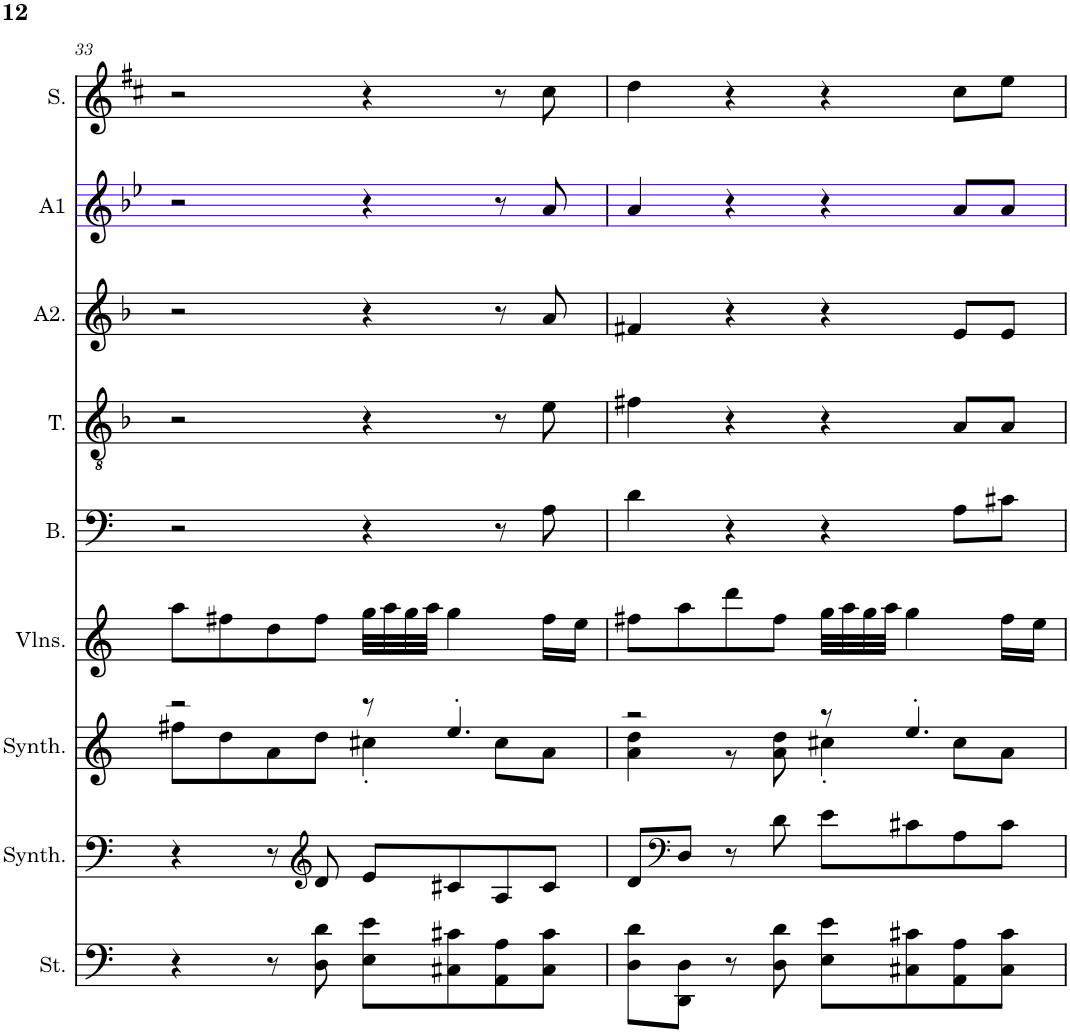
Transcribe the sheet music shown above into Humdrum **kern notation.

**kern	**kern	**kern	**kern	**kern	**kern	**kern	**kern	**kern
*part9	*part8	*part7	*part6	*part5	*part4	*part3	*part2	*part1
*staff9	*staff8	*staff7	*staff6	*staff5	*staff4	*staff3	*staff2	*staff1
*I"Cordes, D'Bass/Strings, etc	*I"Synthétiseur d'instruments à cordes, Synth strings, etc	*I"Synthétiseur d'instruments à cordes, Synth strings 2	*I"Violons, 1st violins	*I"Basse	*I"Ténor	*I"Alto 2	*I"Alto 1	*I"Soprano
*I'St.	*I'Synth.	*I'Synth.	*I'Vlns.	*I'B.	*I'T.	*I'A2.	*I'A1	*I'S.
!!LO:PB:g=z
*clefF4	*clefF4	*clefG2	*clefG2	*clefF4	*clefGv2	*clefG2	*clefG2	*clefG2
*k[]	*k[]	*k[]	*k[]	*k[]	*k[b-]	*k[b-]	*k[b-e-]	*k[f#c#]
*M4/4	*M4/4	*M4/4	*M4/4	*M4/4	*M4/4	*M4/4	*M4/4	*M4/4
=33	=33	=33	=33	=33	=33	=33	=33	=33
*	*	*^	*	*	*	*	*	*
4r	4r	2r	8ff#X\L	8aa\L	2r	2r	2r	2r	2r
.	.	.	8dd\	8ff#X\	.	.	.	.	.
8r	8r	.	8a\	8dd\	.	.	.	.	.
*	*clefG2	*	*	*	*	*	*	*	*
8D\ 8d\	8d/	.	8dd\J	8ff#\J	.	.	.	.	.
8E\ 8e\L	8e/L	8r	4cc#X'\	32gg\LLL	4r	4r	4r	4r	4r
.	.	.	.	32aa\	.	.	.	.	.
.	.	.	.	32gg\	.	.	.	.	.
.	.	.	.	32aa\JJJ	.	.	.	.	.
8C#X\ 8c#X\	8c#X/	4.ee'/	.	4gg\	.	.	.	.	.
8AA\ 8A\	8A/	.	8cc#\L	.	8r	8r	8r	8r	8r
8C#\ 8c#\J	8c#/J	.	8a\J	16ff#\LL	8A\	8e\	8a/	8a/	8cc#\
.	.	.	.	16ee\JJ	.	.	.	.	.
=34	=34	=34	=34	=34	=34	=34	=34	=34	=34
8D\ 8d\L	8d/L	2r	4a\ 4dd\	8ff#X\L	4d\	4f#X\	4f#X/	4a/	4dd\
*	*clefF4	*	*	*	*	*	*	*	*
8DD\ 8D\J	8D/J	.	.	8aa\	.	.	.	.	.
8r	8r	.	8r	8ddd\	4r	4r	4r	4r	4r
8D\ 8d\	8d\	.	8a\ 8dd\	8ff#\J	.	.	.	.	.
8E\ 8e\L	8e\L	8r	4cc#X'\	32gg\LLL	4r	4r	4r	4r	4r
.	.	.	.	32aa\	.	.	.	.	.
.	.	.	.	32gg\	.	.	.	.	.
.	.	.	.	32aa\JJJ	.	.	.	.	.
8C#X\ 8c#X\	8c#X\	4.ee'/	.	4gg\	.	.	.	.	.
8AA\ 8A\	8A\	.	8cc#\L	.	8A\L	8A/L	8e/L	8a/L	8cc#\L
8C#\ 8c#\J	8c#\J	.	8a\J	16ff#\LL	8c#X\J	8A/J	8e/J	8a/J	8ee\J
.	.	.	.	16ee\JJ	.	.	.	.	.
*	*	*v	*v	*	*	*	*	*	*
=	=	=	=	=	=	=	=	=
*-	*-	*-	*-	*-	*-	*-	*-	*-
